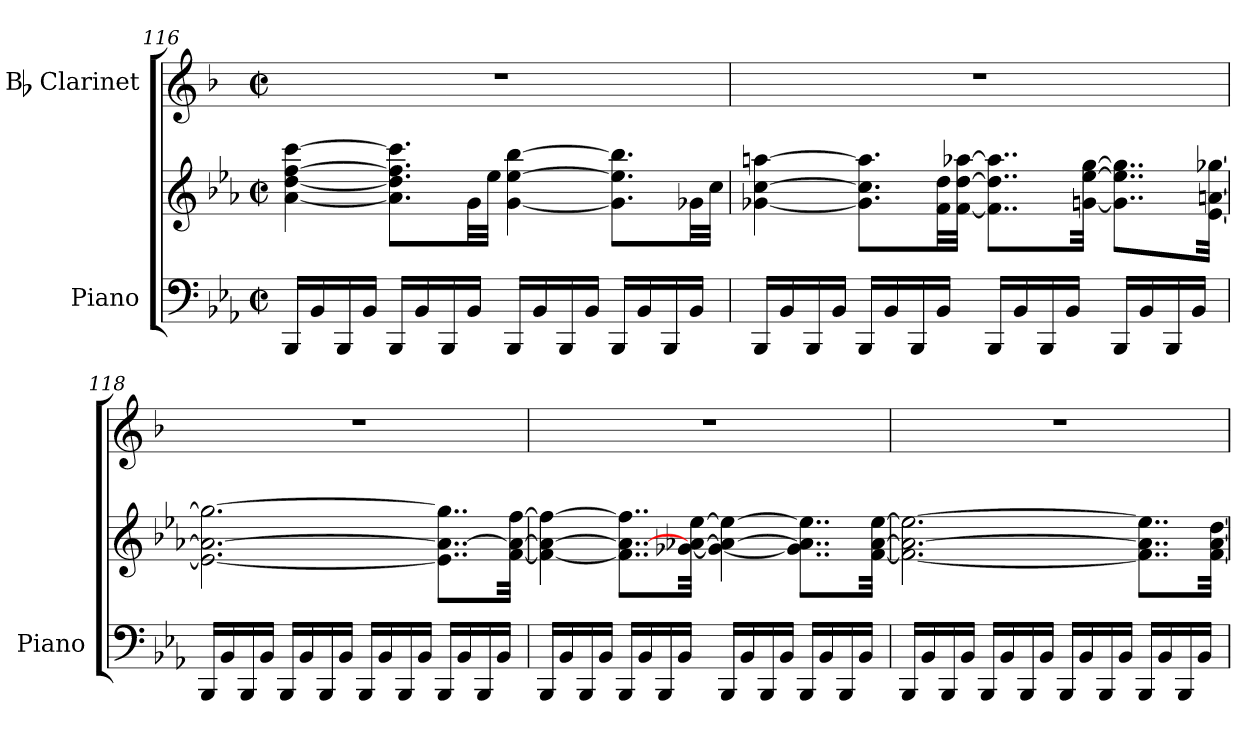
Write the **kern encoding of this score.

**kern	**kern	**kern
*part2	*part2	*part1
*staff3	*staff2	*staff1
*I"Piano	*	*I"Bb Clarinet
*I'Piano	*	*
*clefF4	*clefG2	*clefG2
*	*	*ITrd1c2
*k[b-e-a-]	*k[b-e-a-]	*k[b-e-a-]
*E-:	*E-:	*E-:
*M2/2	*M2/2	*M2/2
*met(c|)	*met(c|)	*met(c|)
=116	=116	=116
16BBB-/LL	[4a-\ [4dd\ [4ff\ [4ccc\	1r
16BB-/	.	.
16BBB-/	.	.
16BB-/JJ	.	.
16BBB-/LL	8.a-\] 8.dd\] 8.ff\] 8.ccc\]L	.
16BB-/	.	.
16BBB-/	.	.
16BB-/JJ	32g\LL	.
.	32ee-\JJJ	.
16BBB-/LL	[4g\ [4ee-\ [4bb-\	.
16BB-/	.	.
16BBB-/	.	.
16BB-/JJ	.	.
16BBB-/LL	8.g\] 8.ee-\] 8.bb-\]L	.
16BB-/	.	.
16BBB-/	.	.
16BB-/JJ	32g-X\LL	.
.	32cc\JJJ	.
=117	=117	=117
16BBB-/LL	[4g-X\ [4cc\ [4aan\	1r
16BB-/	.	.
16BBB-/	.	.
16BB-/JJ	.	.
16BBB-/LL	8.g-\] 8.cc\] 8.aa\]L	.
16BB-/	.	.
16BBB-/	.	.
16BB-/JJ	32f\ 32dd\LL	.
.	[32f\ [32dd\ [32aa-X\JJJ	.
16BBB-/LL	8..f\] 8..dd\] 8..aa-\]L	.
16BB-/	.	.
16BBB-/	.	.
16BB-/JJ	.	.
.	[32gn\ [32ee-\ [32gg\Jkk	.
16BBB-/LL	8..g\] 8..ee-\] 8..gg\]L	.
16BB-/	.	.
16BBB-/	.	.
16BB-/JJ	.	.
.	[32e-\ [32an\ [32gg-X\Jkk	.
!!LO:LB:g=z
=118	=118	=118
16BBB-/LL	2.e-\_ 2.a\_ 2.gg-\_	1r
16BB-/	.	.
16BBB-/	.	.
16BB-/JJ	.	.
16BBB-/LL	.	.
16BB-/	.	.
16BBB-/	.	.
16BB-/JJ	.	.
16BBB-/LL	.	.
16BB-/	.	.
16BBB-/	.	.
16BB-/JJ	.	.
16BBB-/LL	8..e-\] 8..a\_ 8..gg-\]L	.
16BB-/	.	.
16BBB-/	.	.
16BB-/JJ	.	.
.	[32f\ 32a\_ [32ff\Jkk	.
=119	=119	=119
16BBB-/LL	4f\_ 4a\_ 4ff\_	1r
16BB-/	.	.
16BBB-/	.	.
16BB-/JJ	.	.
16BBB-/LL	8..f\] 8..a\_ 8..ff\]L	.
16BB-/	.	.
16BBB-/	.	.
16BB-/JJ	.	.
.	[32g-X\ [32a-\ [32ee-\Jkk	.
16BBB-/LL	4g-\_ 4a-\_ 4ee-\_	.
16BB-/	.	.
16BBB-/	.	.
16BB-/JJ	.	.
16BBB-/LL	8..g-\] 8..a-\] 8..ee-\]L	.
16BB-/	.	.
16BBB-/	.	.
16BB-/JJ	.	.
.	[32f\ [32a-\ [32ee-\Jkk	.
=120	=120	=120
16BBB-/LL	2.f\_ 2.a-\_ 2.ee-\_	1r
16BB-/	.	.
16BBB-/	.	.
16BB-/JJ	.	.
16BBB-/LL	.	.
16BB-/	.	.
16BBB-/	.	.
16BB-/JJ	.	.
16BBB-/LL	.	.
16BB-/	.	.
16BBB-/	.	.
16BB-/JJ	.	.
16BBB-/LL	8..f\] 8..a-\] 8..ee-\]L	.
16BB-/	.	.
16BBB-/	.	.
16BB-/JJ	.	.
.	[32f\ [32a-\ [32dd\Jkk	.
=	=	=
*-	*-	*-
